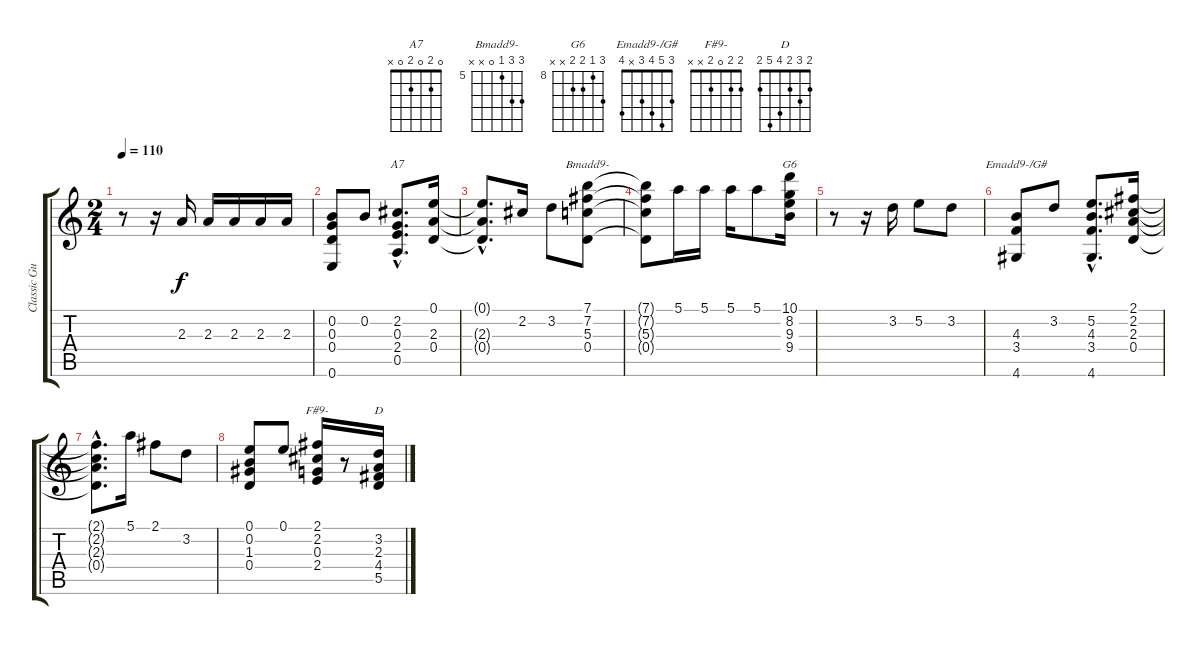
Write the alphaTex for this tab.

\track ("Classic Guitar" "Classic Gu") {instrument acousticguitarnylon}
\staff {score tabs}
\tuning (E4 B3 G3 D3 A2 E2) {hide}
\chord ("A7" 0 2 0 2 0 x)
\chord ("Bmadd9-" 7 7 5 0 x x) {firstfret 5}
\chord ("G6" 10 8 9 9 x x) {firstfret 8}
\chord ("Emadd9-/G#" 3 5 4 3 x 4)
\chord ("F#9-" 2 2 0 2 x x)
\chord ("D" 2 3 2 4 5 2)
\ts (2 4)
\tempo 110
\clef g2
\ks c
r.8{dy f} r.16 2.3.16 2.3.16 2.3.16 2.3.16 2.3.16 |
(0.2 0.3 0.4 0.6).8 0.2.8 (2.2{hac} 0.3{hac} 2.4{hac} 0.5{hac}).8{d ch "A7"} (0.1 2.3 0.4).16 |
(0.1{hac t} 2.3{hac t} 0.4{hac t}).8{d} 2.2.16 3.2.8 (7.1 7.2 5.3 0.4).8{ch "Bmadd9-"} |
(7.1{t} 7.2{t} 5.3{t} 0.4{t}).8 5.1.16 5.1.16 5.1.16 5.1.8 (10.1 8.2 9.3 9.4).16{ch "G6"} |
r.8 r.16 3.2.16 5.2.8 3.2.8 |
(4.3 3.4 4.6).8{ch "Emadd9-/G#"} 3.2.8 (5.2{hac} 4.3{hac} 3.4{hac} 4.6{hac}).8{d} (2.1 2.2 2.3 0.4).16 |
(2.1{hac t} 2.2{hac t} 2.3{hac t} 0.4{hac t}).8{d} 5.1.16 2.1.8 3.2.8 |
(0.1 0.2 1.3 0.4).8 0.1.8 (2.1 2.2 0.3 2.4).16{ch "F#9-"} r.8 (3.2 2.3 4.4 5.5).16{ch "D"}
